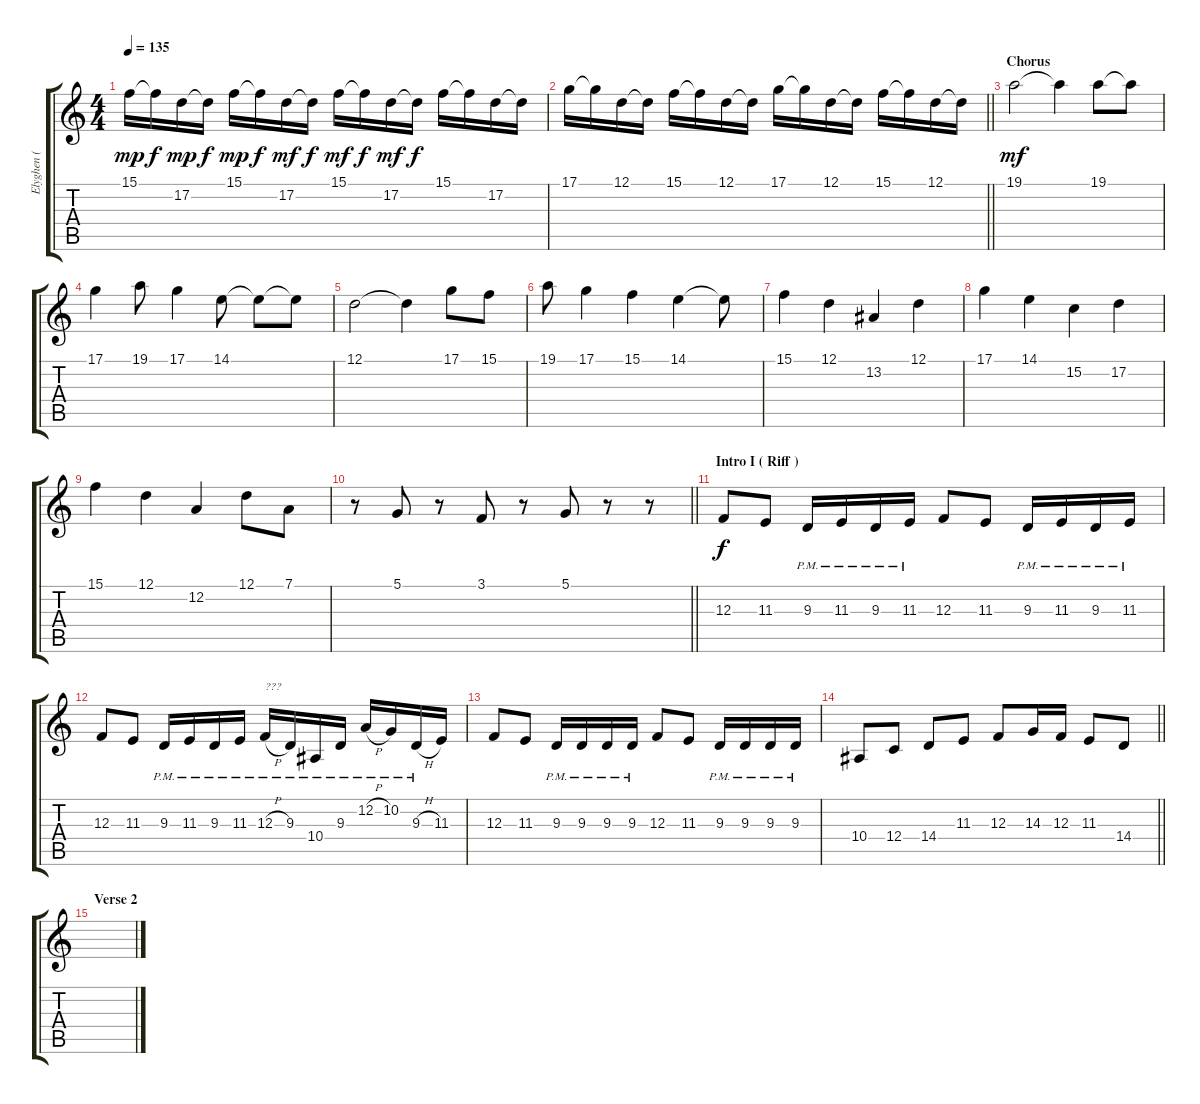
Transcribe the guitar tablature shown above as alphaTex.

\track ("Elyghen ( Violin )" "Elyghen ( ") {instrument violin}
\staff {score tabs}
\tuning (D4 A3 F3 C3 G2 D2) {hide}
\ts (4 4)
\tempo 135
\clef g2
\ks c
15.1.16{dy mp} 15.1{t}.16{dy f} 17.2.16{dy mp} 17.2{t}.16{dy f} 15.1.16{dy mp} 15.1{t}.16{dy f} 17.2.16{dy mf} 17.2{t}.16{dy f} 15.1.16{dy mf} 15.1{t}.16{dy f} 17.2.16{dy mf} 17.2{t}.16{dy f} 15.1.16 15.1{t}.16 17.2.16 17.2{t}.16 |
\barLineRight lightlight
17.1.16 17.1{t}.16 12.1.16 12.1{t}.16 15.1.16 15.1{t}.16 12.1.16 12.1{t}.16 17.1.16 17.1{t}.16 12.1.16 12.1{t}.16 15.1.16 15.1{t}.16 12.1.16 12.1{t}.16 |
\section ("" "Chorus")
19.1.2{dy mf} 19.1{t}.4 19.1.8 19.1{t}.8 |
17.1.4 19.1.8 17.1.4 14.1.8 14.1{t}.8 14.1{t}.8 |
12.1.2 12.1{t}.4 17.1.8 15.1.8 |
19.1.8 17.1.4 15.1.4 14.1.4 14.1{t}.8 |
15.1.4 12.1.4 13.2.4 12.1.4 |
17.1.4 14.1.4 15.2.4 17.2.4 |
15.1.4 12.1.4 12.2.4 12.1.8 7.1.8 |
\barLineRight lightlight
r.8 5.1.8 r.8 3.1.8 r.8 5.1.8 r.8 r.8 |
\section ("" "Intro I ( Riff )")
12.3.8{dy f volume 10} 11.3.8 9.3{pm}.16 11.3{pm}.16 9.3{pm}.16 11.3{pm}.16 12.3.8 11.3.8 9.3{pm}.16 11.3{pm}.16 9.3{pm}.16 11.3{pm}.16 |
12.3.8 11.3.8 9.3{pm}.16 11.3{pm}.16 9.3{pm}.16 11.3{pm}.16 12.3{h pm}.16{txt "???"} 9.3{pm}.16 10.4{pm}.16 9.3{pm}.16 12.2{h pm}.16 10.2{pm}.16 9.3{h pm}.16 11.3.16 |
12.3.8 11.3.8 9.3{pm}.16 9.3{pm}.16 9.3{pm}.16 9.3{pm}.16 12.3.8 11.3.8 9.3{pm}.16 9.3{pm}.16 9.3{pm}.16 9.3{pm}.16 |
\barLineRight lightlight
10.4.8 12.4.8 14.4.8 11.3.8 12.3.8 14.3.16 12.3.16 11.3.8 14.4.8 |
\section ("" "Verse 2")
